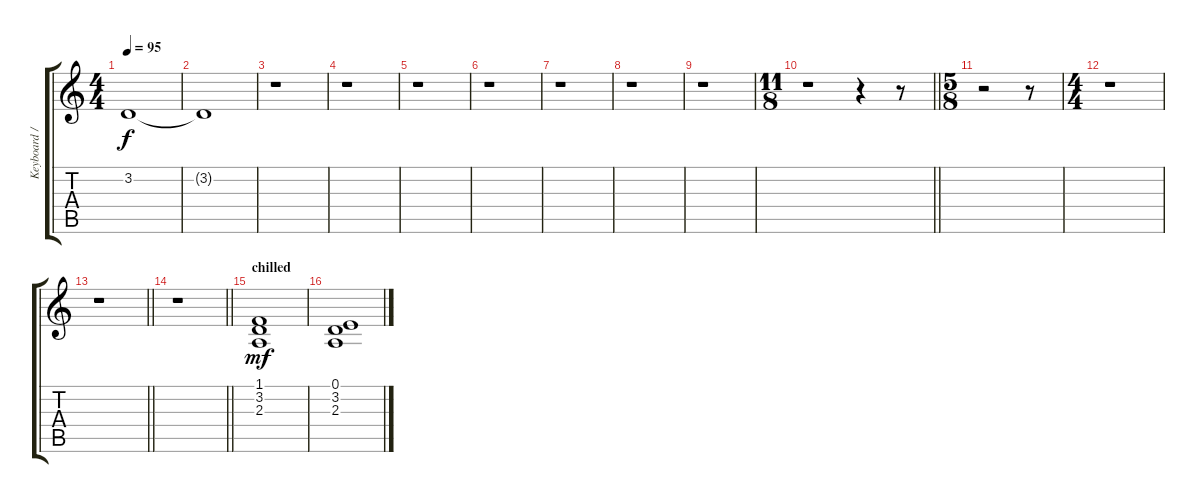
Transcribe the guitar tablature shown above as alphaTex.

\track ("Keyboard / Flute" "Keyboard /") {instrument pad8sweep}
\staff {score tabs}
\tuning (E4 B3 G3 D3 A2 D2) {hide}
\ts (4 4)
\tempo 95
\clef g2
\ks c
3.2{t}.1{dy f} |
3.2{t}.1 |
r.1 |
r.1 |
r.1 |
r.1 |
r.1 |
r.1 |
r.1 |
\ts (11 8)
\barLineRight lightlight
r.1 r.4 r.8 |
\ts (5 8)
\section ("" "")
r.2 r.8 |
\ts (4 4)
r.1 |
\barLineRight lightlight
r.1 |
\barLineRight lightlight
r.1 |
\section ("" "chilled")
(1.1 3.2 2.3).1{dy mf volume 13 instrument stringensemble2} |
(0.1 3.2 2.3).1
